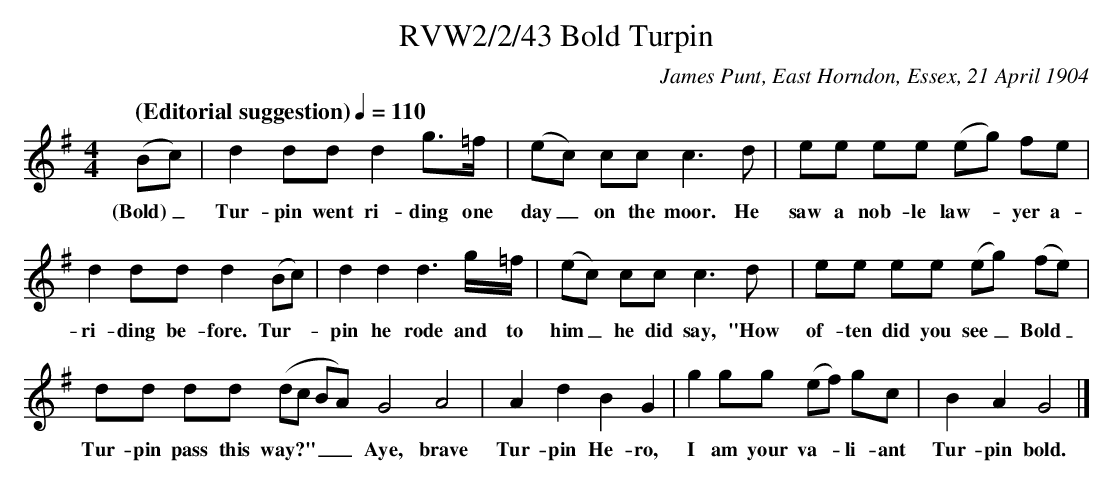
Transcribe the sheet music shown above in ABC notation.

X:1
T:RVW2/2/43 Bold Turpin
C: James Punt, East Horndon, Essex, 21 April 1904
L:1/8
Q: "(Editorial suggestion)" 1/4=110
M:4/4
K:G
(Bc) | d2 dd d2 g3/2=f/2| (ec) cc c3 d | ee ee (eg) fe |
w: (Bold)_ Tur-pin went ri-ding one day_ on the moor. He saw a nob-le law-*yer a-
d2 dd d2 (Bc) | d2 d2 d3 g/2=f/2 | (ec) cc c3 d | ee ee (eg) (fe) |
w: ri-ding be-fore. Tur-*pin he rode and to him_ he did say, "How of-ten did you see_ Bold_
dd dd (dc BA) G4 A4 | A2 d2 B2 G2 | g2 gg (ef) gc | B2 A2 G4 |]
w: Tur-pin pass this way?"___ Aye, brave Tur-pin He-ro, I am your va-*li-ant Tur-pin bold.
